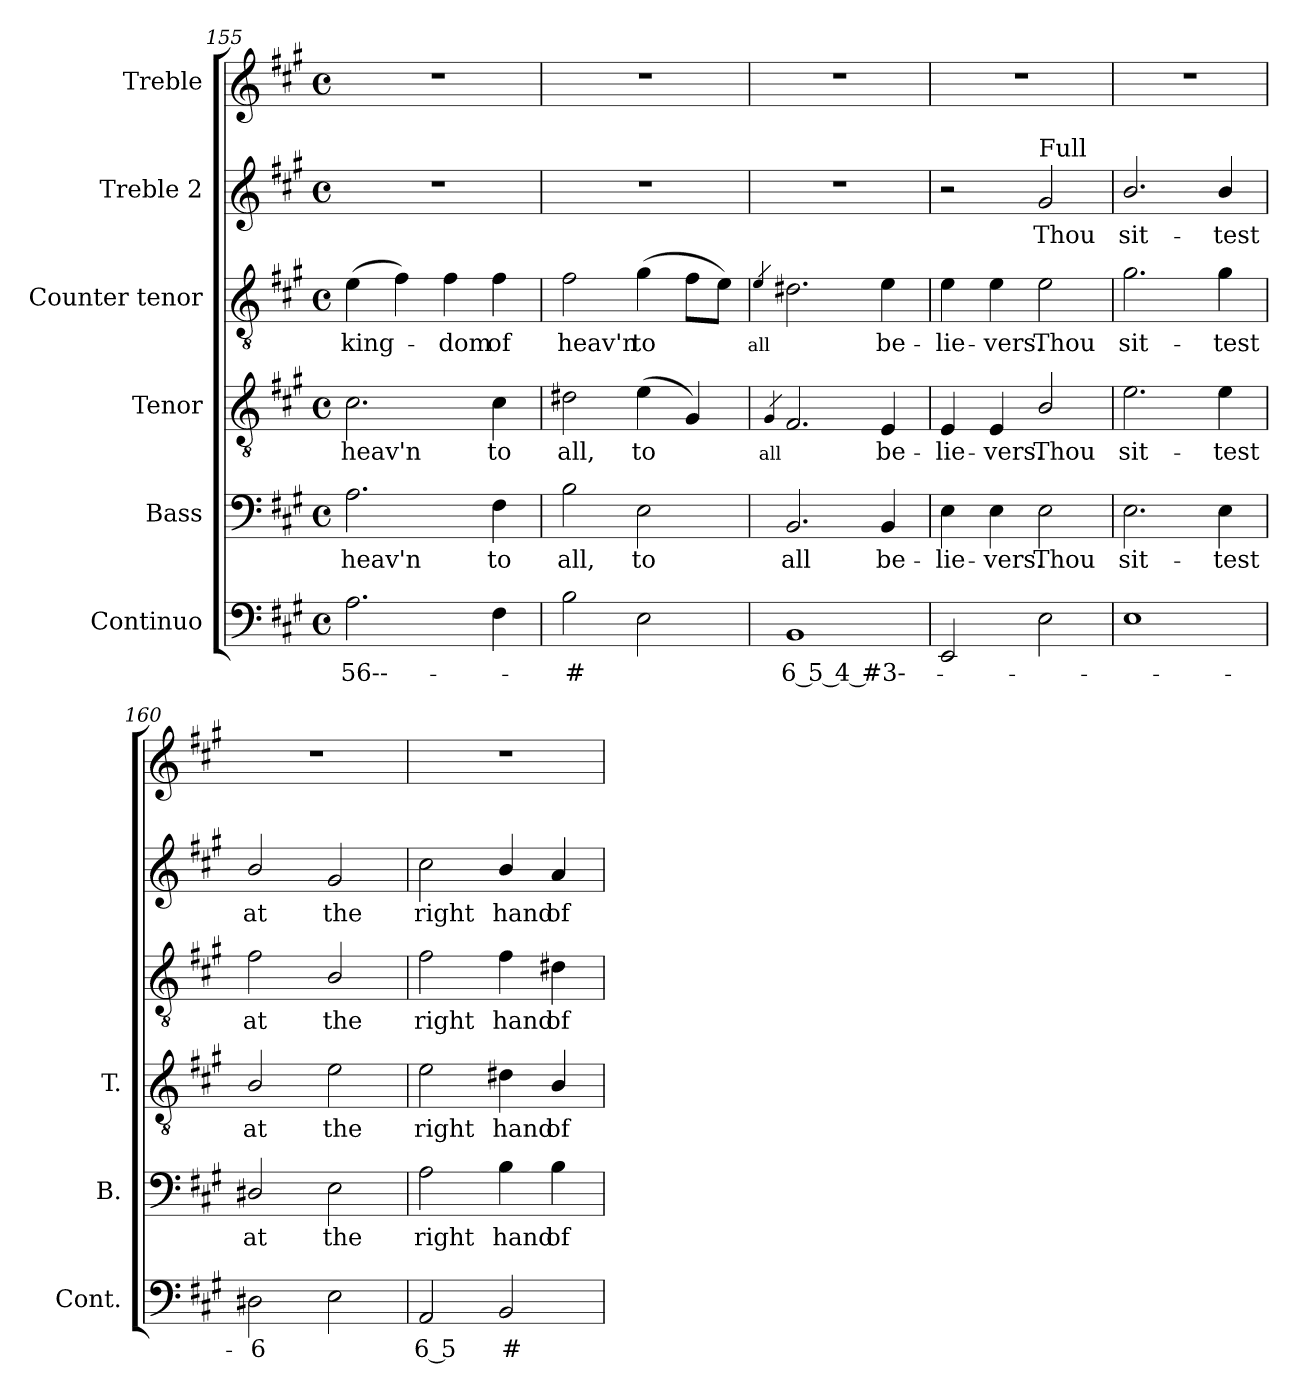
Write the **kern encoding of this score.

**kern	**text	**kern	**text	**kern	**text	**kern	**text	**kern	**text	**kern
*part6	*part6	*part5	*part5	*part4	*part4	*part3	*part3	*part2	*part2	*part1
*staff6	*staff6	*staff5	*staff5	*staff4	*staff4	*staff3	*staff3	*staff2	*staff2	*staff1
*I"Continuo	*	*I"Bass	*	*I"Tenor	*	*I"Counter tenor	*	*I"Treble 2	*	*I"Treble
*I'Cont.	*	*I'B.	*	*I'T.	*	*	*	*	*	*
*clefF4	*	*clefF4	*	*clefGv2	*	*clefGv2	*	*clefG2	*	*clefG2
*	*	*	*	*ITrd7c12	*	*ITrd7c12	*	*	*	*
*k[f#c#g#]	*	*k[f#c#g#]	*	*k[f#c#g#]	*	*k[f#c#g#]	*	*k[f#c#g#]	*	*k[f#c#g#]
*A:	*	*A:	*	*A:	*	*A:	*	*A:	*	*A:
*M4/4	*	*M4/4	*	*M4/4	*	*M4/4	*	*M4/4	*	*M4/4
*met(c)	*	*met(c)	*	*met(c)	*	*met(c)	*	*met(c)	*	*met(c)
=155	=155	=155	=155	=155	=155	=155	=155	=155	=155	=155
!	!LO:LY:b:color=#000000	!	!	!	!	!	!	!	!	!
!	!	!	!LO:LY:b:color=#000000	!	!	!	!	!	!	!
!	!	!	!	!	!LO:LY:b:color=#000000	!	!	!	!	!
!	!	!	!	!	!	!	!LO:LY:b:color=#000000	!	!	!
2.Ai\	56----	2.Ai\	heav'n	2.C#i\	heav'n	(4Ei\	king-	1r	.	1r
.	.	.	.	.	.	4F#i\)	.	.	.	.
!	!	!	!	!	!	!	!LO:LY:b:color=#000000	!	!	!
.	.	.	.	.	.	4F#i\	-dom	.	.	.
!	!	!	!LO:LY:b:color=#000000	!	!	!	!	!	!	!
!	!	!	!	!	!LO:LY:b:color=#000000	!	!	!	!	!
!	!	!	!	!	!	!	!LO:LY:b:color=#000000	!	!	!
4F#i\	.	4F#i\	to	4C#i\	to	4F#i\	of	.	.	.
=156	=156	=156	=156	=156	=156	=156	=156	=156	=156	=156
!	!LO:LY:b:color=#000000	!	!	!	!	!	!	!	!	!
!	!	!	!LO:LY:b:color=#000000	!	!	!	!	!	!	!
!	!	!	!	!	!LO:LY:b:color=#000000	!	!	!	!	!
!	!	!	!	!	!	!	!LO:LY:b:color=#000000	!	!	!
2Bi\	#	2Bi\	all,	2D#Xi\	all,	2F#i\	heav'n	1r	.	1r
!	!	!	!LO:LY:b:color=#000000	!	!	!	!	!	!	!
!	!	!	!	!	!LO:LY:b:color=#000000	!	!	!	!	!
!	!	!	!	!	!	!	!LO:LY:b:color=#000000	!	!	!
2Ei\	.	2Ei\	to	(4Ei\	to	(4G#i\	to	.	.	.
.	.	.	.	4GG#i/)	.	8F#i\L	.	.	.	.
.	.	.	.	.	.	8Ei\J)	.	.	.	.
=157	=157	=157	=157	=157	=157	=157	=157	=157	=157	=157
!	!	!	!	!	!	!	!LO:LY:b:color=#000000	!	!	!
!	!	!	!	!	!LO:LY:b:color=#000000	!	!	!	!	!
.	.	.	.	4qGG#i/	all	4qEi/	all	.	.	.
!	!LO:LY:b:color=#000000	!	!	!	!	!	!	!	!	!
!	!	!	!LO:LY:b:color=#000000	!	!	!	!	!	!	!
1BBi	6 5 4 #3---	2.BBi/	all	2.FF#i/	.	2.D#Xi\	.	1r	.	1r
!	!	!	!LO:LY:b:color=#000000	!	!	!	!	!	!	!
!	!	!	!	!	!LO:LY:b:color=#000000	!	!	!	!	!
!	!	!	!	!	!	!	!LO:LY:b:color=#000000	!	!	!
.	.	4BBi/	be-	4EEi/	be-	4Ei\	be-	.	.	.
!!LO:PB:g=z
=158	=158	=158	=158	=158	=158	=158	=158	=158	=158	=158
!	!	!	!LO:LY:b:color=#000000	!	!	!	!	!	!	!
!	!	!	!	!	!LO:LY:b:color=#000000	!	!	!	!	!
!	!	!	!	!	!	!	!LO:LY:b:color=#000000	!	!	!
2EEi/	.	4Ei\	-lie-	4EEi/	-lie-	4Ei\	-lie-	2r	.	1r
!	!	!	!LO:LY:b:color=#000000	!	!	!	!	!	!	!
!	!	!	!	!	!LO:LY:b:color=#000000	!	!	!	!	!
!	!	!	!	!	!	!	!LO:LY:b:color=#000000	!	!	!
.	.	4Ei\	-vers.	4EEi/	-vers.	4Ei\	-vers.	.	.	.
!	!	!	!LO:LY:b:color=#000000	!	!	!	!	!	!	!
!	!	!	!	!	!LO:LY:b:color=#000000	!	!	!	!	!
!	!	!	!	!	!	!	!LO:LY:b:color=#000000	!	!	!
!	!	!	!	!	!	!	!	!LO:TX:a:t=Full	!	!
!	!	!	!	!	!	!	!	!	!LO:LY:b:color=#000000	!
2Ei\	.	2Ei\	Thou	2BBi/	Thou	2Ei\	Thou	2g#i/	Thou	.
=159	=159	=159	=159	=159	=159	=159	=159	=159	=159	=159
!	!	!	!LO:LY:b:color=#000000	!	!	!	!	!	!	!
!	!	!	!	!	!LO:LY:b:color=#000000	!	!	!	!	!
!	!	!	!	!	!	!	!LO:LY:b:color=#000000	!	!	!
!	!	!	!	!	!	!	!	!	!LO:LY:b:color=#000000	!
1Ei	.	2.Ei\	sit-	2.Ei\	sit-	2.G#i\	sit-	2.bi/	sit-	1r
!	!	!	!LO:LY:b:color=#000000	!	!	!	!	!	!	!
!	!	!	!	!	!LO:LY:b:color=#000000	!	!	!	!	!
!	!	!	!	!	!	!	!LO:LY:b:color=#000000	!	!	!
!	!	!	!	!	!	!	!	!	!LO:LY:b:color=#000000	!
.	.	4Ei\	-test	4Ei\	-test	4G#i\	-test	4bi/	-test	.
=160	=160	=160	=160	=160	=160	=160	=160	=160	=160	=160
!	!LO:LY:b:color=#000000	!	!	!	!	!	!	!	!	!
!	!	!	!LO:LY:b:color=#000000	!	!	!	!	!	!	!
!	!	!	!	!	!LO:LY:b:color=#000000	!	!	!	!	!
!	!	!	!	!	!	!	!LO:LY:b:color=#000000	!	!	!
!	!	!	!	!	!	!	!	!	!LO:LY:b:color=#000000	!
2D#Xi\	6	2D#Xi/	at	2BBi/	at	2F#i\	at	2bi/	at	1r
!	!	!	!LO:LY:b:color=#000000	!	!	!	!	!	!	!
!	!	!	!	!	!LO:LY:b:color=#000000	!	!	!	!	!
!	!	!	!	!	!	!	!LO:LY:b:color=#000000	!	!	!
!	!	!	!	!	!	!	!	!	!LO:LY:b:color=#000000	!
2Ei\	.	2Ei\	the	2Ei\	the	2BBi/	the	2g#i/	the	.
=161	=161	=161	=161	=161	=161	=161	=161	=161	=161	=161
!	!LO:LY:b:color=#000000	!	!	!	!	!	!	!	!	!
!	!	!	!LO:LY:b:color=#000000	!	!	!	!	!	!	!
!	!	!	!	!	!LO:LY:b:color=#000000	!	!	!	!	!
!	!	!	!	!	!	!	!LO:LY:b:color=#000000	!	!	!
!	!	!	!	!	!	!	!	!	!LO:LY:b:color=#000000	!
2AAi/	6 5	2Ai\	right	2Ei\	right	2F#i\	right	2cc#i\	right	1r
!	!LO:LY:b:color=#000000	!	!	!	!	!	!	!	!	!
!	!	!	!LO:LY:b:color=#000000	!	!	!	!	!	!	!
!	!	!	!	!	!LO:LY:b:color=#000000	!	!	!	!	!
!	!	!	!	!	!	!	!LO:LY:b:color=#000000	!	!	!
!	!	!	!	!	!	!	!	!	!LO:LY:b:color=#000000	!
2BBi/	#	4Bi\	hand	4D#Xi\	hand	4F#i\	hand	4bi/	hand	.
!	!	!	!LO:LY:b:color=#000000	!	!	!	!	!	!	!
!	!	!	!	!	!LO:LY:b:color=#000000	!	!	!	!	!
!	!	!	!	!	!	!	!LO:LY:b:color=#000000	!	!	!
!	!	!	!	!	!	!	!	!	!LO:LY:b:color=#000000	!
.	.	4Bi\	of	4BBi/	of	4D#Xi\	of	4ai/	of	.
=	=	=	=	=	=	=	=	=	=	=
*-	*-	*-	*-	*-	*-	*-	*-	*-	*-	*-
